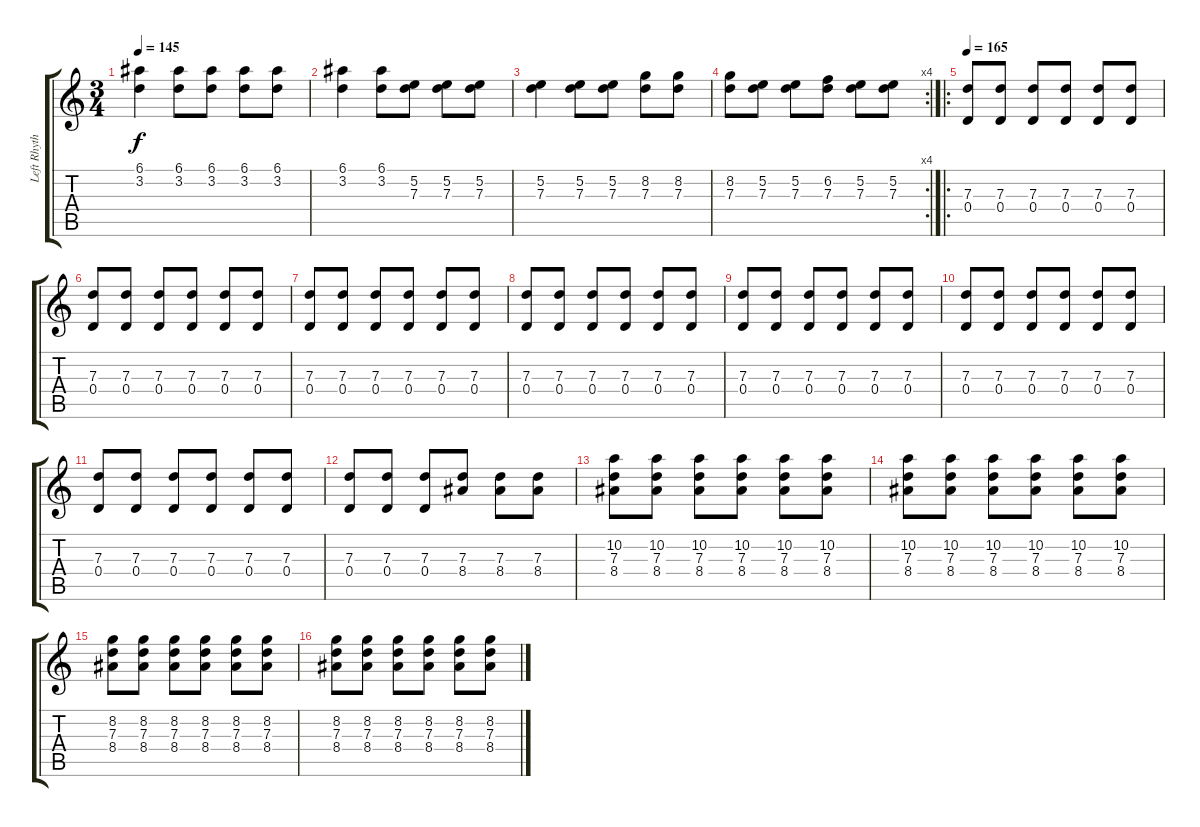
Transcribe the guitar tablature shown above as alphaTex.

\track ("Left Rhythm" "Left Rhyth") {instrument distortionguitar}
\staff {score tabs}
\tuning (E4 B3 G3 D3 A2 D2) {hide}
\ts (3 4)
\tempo 145
\clef g2
\ks c
(6.1 3.2).4{dy f} (6.1 3.2).8 (6.1 3.2).8 (6.1 3.2).8 (6.1 3.2).8 |
(6.1 3.2).4 (6.1 3.2).8 (5.2 7.3).8 (5.2 7.3).8 (5.2 7.3).8 |
(5.2 7.3).4 (5.2 7.3).8 (5.2 7.3).8 (8.2 7.3).8 (8.2 7.3).8 |
\rc 4
(8.2 7.3).8 (5.2 7.3).8 (5.2 7.3).8 (6.2 7.3).8 (5.2 7.3).8 (5.2 7.3).8 |
\ro
\tempo 165
(7.3 0.4).8 (7.3 0.4).8 (7.3 0.4).8 (7.3 0.4).8 (7.3 0.4).8 (7.3 0.4).8 |
(7.3 0.4).8 (7.3 0.4).8 (7.3 0.4).8 (7.3 0.4).8 (7.3 0.4).8 (7.3 0.4).8 |
(7.3 0.4).8 (7.3 0.4).8 (7.3 0.4).8 (7.3 0.4).8 (7.3 0.4).8 (7.3 0.4).8 |
(7.3 0.4).8 (7.3 0.4).8 (7.3 0.4).8 (7.3 0.4).8 (7.3 0.4).8 (7.3 0.4).8 |
(7.3 0.4).8 (7.3 0.4).8 (7.3 0.4).8 (7.3 0.4).8 (7.3 0.4).8 (7.3 0.4).8 |
(7.3 0.4).8 (7.3 0.4).8 (7.3 0.4).8 (7.3 0.4).8 (7.3 0.4).8 (7.3 0.4).8 |
(7.3 0.4).8 (7.3 0.4).8 (7.3 0.4).8 (7.3 0.4).8 (7.3 0.4).8 (7.3 0.4).8 |
(7.3 0.4).8 (7.3 0.4).8 (7.3 0.4).8 (7.3 8.4).8 (7.3 8.4).8 (7.3 8.4).8 |
(10.2 7.3 8.4).8 (10.2 7.3 8.4).8 (10.2 7.3 8.4).8 (10.2 7.3 8.4).8 (10.2 7.3 8.4).8 (10.2 7.3 8.4).8 |
(10.2 7.3 8.4).8 (10.2 7.3 8.4).8 (10.2 7.3 8.4).8 (10.2 7.3 8.4).8 (10.2 7.3 8.4).8 (10.2 7.3 8.4).8 |
(8.2 7.3 8.4).8 (8.2 7.3 8.4).8 (8.2 7.3 8.4).8 (8.2 7.3 8.4).8 (8.2 7.3 8.4).8 (8.2 7.3 8.4).8 |
(8.2 7.3 8.4).8 (8.2 7.3 8.4).8 (8.2 7.3 8.4).8 (8.2 7.3 8.4).8 (8.2 7.3 8.4).8 (8.2 7.3 8.4).8
